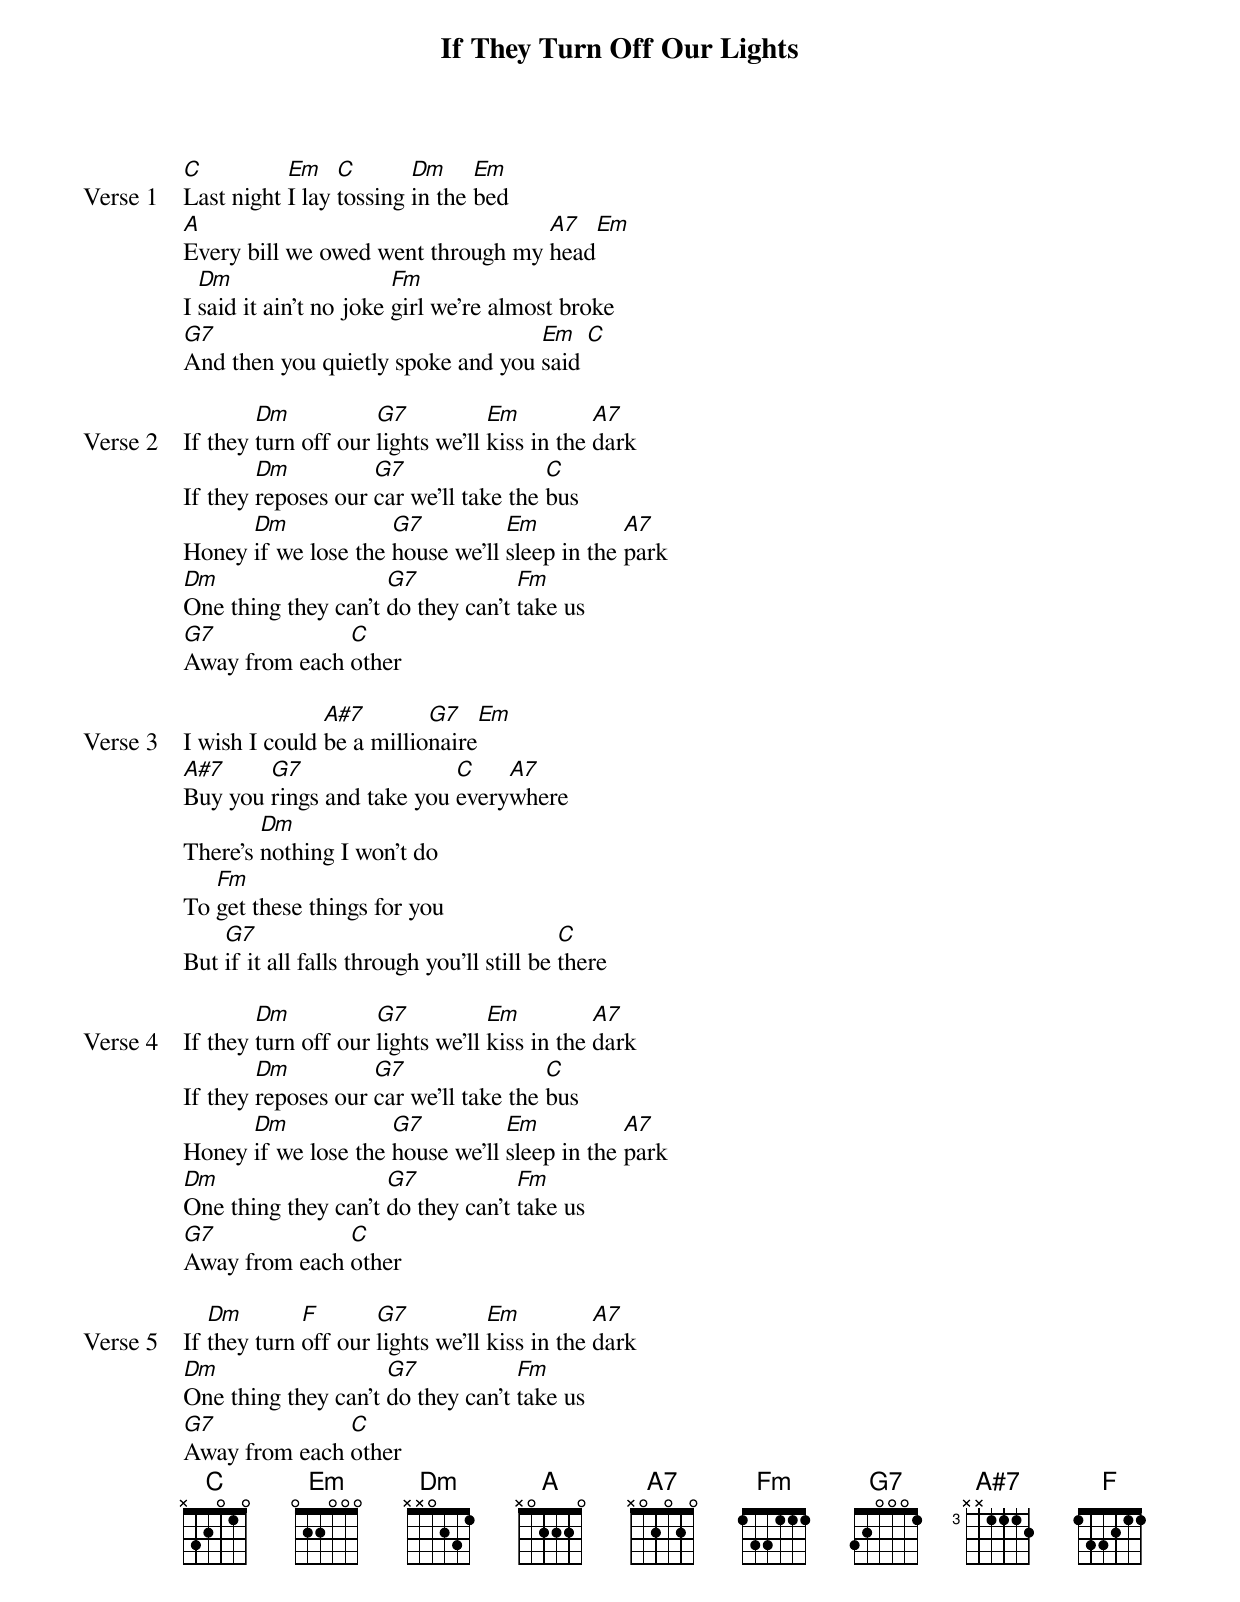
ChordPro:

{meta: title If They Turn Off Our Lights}
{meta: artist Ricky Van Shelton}
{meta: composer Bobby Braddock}

{start_of_verse: Verse 1}
[C]Last night [Em]I lay [C]tossing [Dm]in the [Em]bed
[A]Every bill we owed went through my [A7]head[Em]
I [Dm]said it ain't no joke [Fm]girl we're almost broke
[G7]And then you quietly spoke and you [Em]said [C]
{end_of_verse}

{start_of_verse: Verse 2}
If they [Dm]turn off our [G7]lights we'll [Em]kiss in the [A7]dark
If they [Dm]reposes our [G7]car we'll take the [C]bus
Honey [Dm]if we lose the [G7]house we'll [Em]sleep in the [A7]park
[Dm]One thing they can't [G7]do they can't [Fm]take us
[G7]Away from each [C]other
{end_of_verse}

{start_of_verse: Verse 3}
I wish I could [A#7]be a millio[G7]naire[Em]
[A#7]Buy you [G7]rings and take you [C]every[A7]where
There's [Dm]nothing I won't do
To [Fm]get these things for you
But [G7]if it all falls through you'll still be [C]there
{end_of_verse}

{start_of_verse: Verse 4}
If they [Dm]turn off our [G7]lights we'll [Em]kiss in the [A7]dark
If they [Dm]reposes our [G7]car we'll take the [C]bus
Honey [Dm]if we lose the [G7]house we'll [Em]sleep in the [A7]park
[Dm]One thing they can't [G7]do they can't [Fm]take us
[G7]Away from each [C]other
{end_of_verse}

{start_of_verse: Verse 5}
If [Dm]they turn [F]off our [G7]lights we'll [Em]kiss in the [A7]dark
[Dm]One thing they can't [G7]do they can't [Fm]take us
[G7]Away from each [C]other
{end_of_verse}
